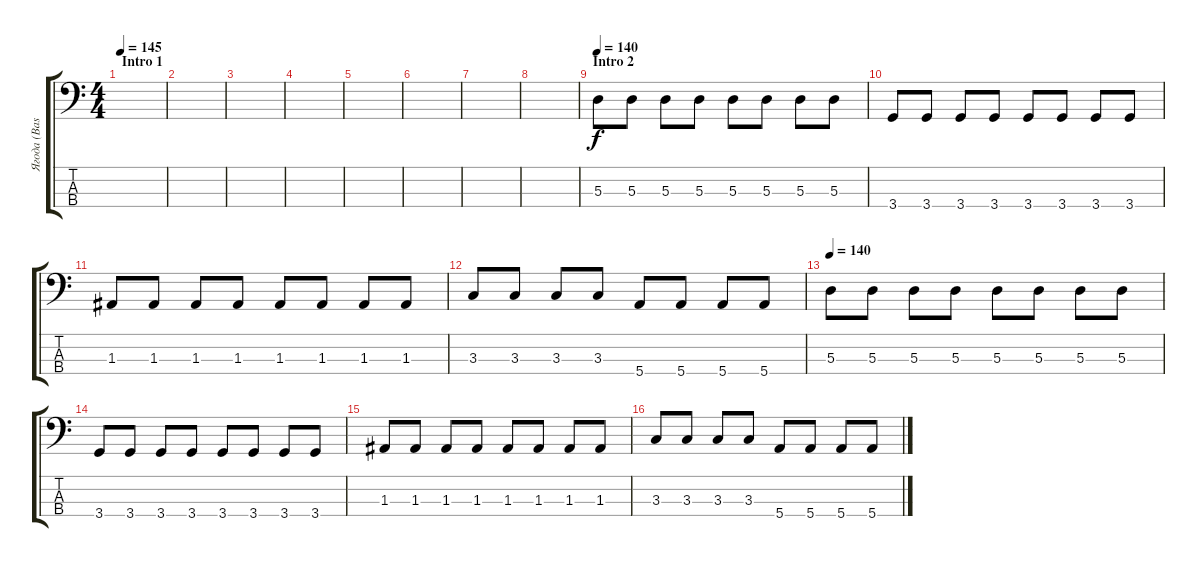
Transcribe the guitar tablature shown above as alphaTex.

\track ("Ягода (Bass)" "Ягода (Bas") {instrument electricbassfinger}
\staff {score tabs}
\tuning (G2 D2 A1 E1) {hide}
\ts (4 4)
\section ("" "Intro 1")
\tempo 145
\clef f4
\ks c
|
|
|
|
|
|
|
|
\section ("" "Intro 2")
\tempo 140
5.3.8 5.3.8 5.3.8 5.3.8 5.3.8 5.3.8 5.3.8 5.3.8 |
3.4.8 3.4.8 3.4.8 3.4.8 3.4.8 3.4.8 3.4.8 3.4.8 |
1.3.8 1.3.8 1.3.8 1.3.8 1.3.8 1.3.8 1.3.8 1.3.8 |
3.3.8 3.3.8 3.3.8 3.3.8 5.4.8 5.4.8 5.4.8 5.4.8 |
\tempo 140
5.3.8 5.3.8 5.3.8 5.3.8 5.3.8 5.3.8 5.3.8 5.3.8 |
3.4.8 3.4.8 3.4.8 3.4.8 3.4.8 3.4.8 3.4.8 3.4.8 |
1.3.8 1.3.8 1.3.8 1.3.8 1.3.8 1.3.8 1.3.8 1.3.8 |
3.3.8 3.3.8 3.3.8 3.3.8 5.4.8 5.4.8 5.4.8 5.4.8
